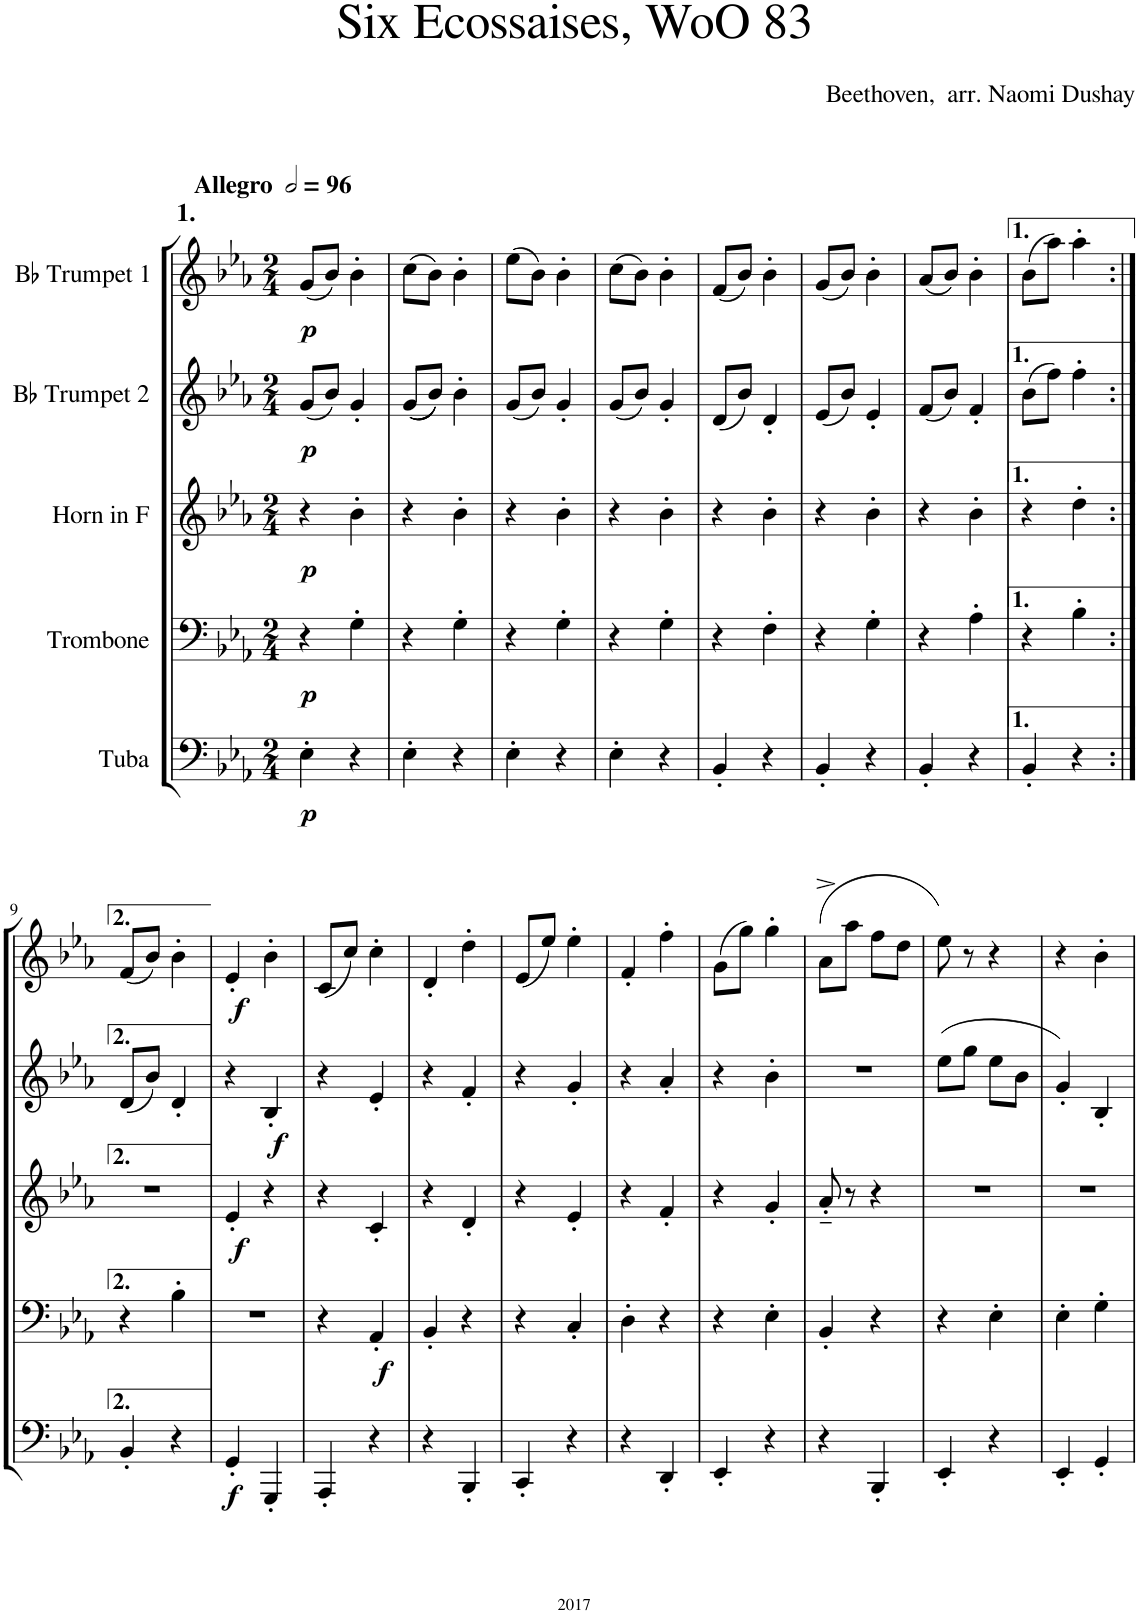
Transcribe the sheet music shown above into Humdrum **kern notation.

**kern	**dynam	**kern	**dynam	**kern	**dynam	**kern	**dynam	**kern	**dynam
*part5	*part5	*part4	*part4	*part3	*part3	*part2	*part2	*part1	*part1
*staff5	*staff5	*staff4	*staff4	*staff3	*staff3	*staff2	*staff2	*staff1	*staff1
*I"Tuba	*	*I"Trombone	*	*I"Horn in F	*	*I"Bb Trumpet 2	*	*I"Bb Trumpet 1	*
*I'Tba	*	*I'Trb	*	*I'Hn	*	*I'Tpt	*	*I'Tpt	*
*clefF4	*	*clefF4	*	*clefG2	*	*clefG2	*	*clefG2	*
*	*	*	*	*ITrd4c7	*	*ITrd1c2	*	*ITrd1c2	*
*k[b-e-a-]	*	*k[b-e-a-]	*	*k[b-e-a-]	*	*k[b-e-a-]	*	*k[b-e-a-]	*
*M2/4	*	*M2/4	*	*M2/4	*	*M2/4	*	*M2/4	*
*MM192	*	*MM192	*	*MM192	*	*MM192	*	*MM192	*
=1	=1	=1	=1	=1	=1	=1	=1	=1	=1
!	!	!	!	!	!	!	!	!LO:TX:a:B:t=1.	!
!	!	!	!	!	!	!	!	!LO:TX:a:B:t=Allegro	!
!	!LO:DY:b	!	!LO:DY:b	!	!LO:DY:b	!	!LO:DY:b	!	!LO:DY:b
4E-'\	p	4r	p	4r	p	(8g/L	p	(8g/L	p
.	.	.	.	.	.	8b-/J)	.	8b-/J)	.
4r	.	4G'\	.	4b-'\	.	4g'/	.	4b-'\	.
=2	=2	=2	=2	=2	=2	=2	=2	=2	=2
4E-'\	.	4r	.	4r	.	(((8g/L	.	(8cc\L	.
.	.	.	.	.	.	8b-/J)))	.	8b-\J)	.
4r	.	4G'\	.	4b-'\	.	4b-'\	.	4b-'\	.
=3	=3	=3	=3	=3	=3	=3	=3	=3	=3
4E-'\	.	4r	.	4r	.	(8g/L	.	(8ee-\L	.
.	.	.	.	.	.	8b-/J)	.	8b-\J)	.
4r	.	4G'\	.	4b-'\	.	4g'/	.	4b-'\	.
=4	=4	=4	=4	=4	=4	=4	=4	=4	=4
4E-'\	.	4r	.	4r	.	(8g/L	.	(8cc\L	.
.	.	.	.	.	.	8b-/J)	.	8b-\J)	.
4r	.	4G'\	.	4b-'\	.	4g'/	.	4b-'\	.
=5	=5	=5	=5	=5	=5	=5	=5	=5	=5
4BB-'/	.	4r	.	4r	.	(8d/L	.	(8f/L	.
.	.	.	.	.	.	8b-/J)	.	8b-/J)	.
4r	.	4F'\	.	4b-'\	.	4d'/	.	4b-'\	.
=6	=6	=6	=6	=6	=6	=6	=6	=6	=6
4BB-'/	.	4r	.	4r	.	(8e-/L	.	(8g/L	.
.	.	.	.	.	.	8b-/J)	.	8b-/J)	.
4r	.	4G'\	.	4b-'\	.	4e-'/	.	4b-'\	.
=7	=7	=7	=7	=7	=7	=7	=7	=7	=7
4BB-'/	.	4r	.	4r	.	(8f/L	.	(8a-/L	.
.	.	.	.	.	.	8b-/J)	.	8b-/J)	.
4r	.	4A-'\	.	4b-'\	.	4f'/	.	4b-'\	.
=8	=8	=8	=8	=8	=8	=8	=8	=8	=8
4BB-'/	.	4r	.	4r	.	(8b-\L	.	(8b-\L	.
.	.	.	.	.	.	8ff\J)	.	8aa-\J)	.
4r	.	4B-'\	.	4dd'\	.	4ff'\	.	4aa-'\	.
!!LO:LB:g=z
=9:|!	=9:|!	=9:|!	=9:|!	=9:|!	=9:|!	=9:|!	=9:|!	=9:|!	=9:|!
4BB-'/	.	4r	.	2r	.	(8d/L	.	(8f/L	.
.	.	.	.	.	.	8b-/J)	.	8b-/J)	.
4r	.	4B-'\	.	.	.	4d'/	.	4b-'\	.
=10	=10	=10	=10	=10	=10	=10	=10	=10	=10
!	!LO:DY:b	!	!	!	!LO:DY:b	!	!	!	!LO:DY:b
4GG'/	f	2r	.	4e-'/	f	4r	.	4e-'/	f
!	!	!	!	!	!	!	!LO:DY:b	!	!
4GGG'/	.	.	.	4r	.	4B-'/	f	4b-'\	.
=11	=11	=11	=11	=11	=11	=11	=11	=11	=11
4AAA-'/	.	4r	.	4r	.	4r	.	(8c/L	.
.	.	.	.	.	.	.	.	8cc/J)	.
!	!	!	!LO:DY:b	!	!	!	!	!	!
4r	.	4AA-'/	f	4c'/	.	4e-'/	.	4cc'\	.
=12	=12	=12	=12	=12	=12	=12	=12	=12	=12
4r	.	4BB-'/	.	4r	.	4r	.	4d'/	.
4BBB-'/	.	4r	.	4d'/	.	4f'/	.	4dd'\	.
=13	=13	=13	=13	=13	=13	=13	=13	=13	=13
4CC'/	.	4r	.	4r	.	4r	.	(8e-/L	.
.	.	.	.	.	.	.	.	8ee-/J)	.
4r	.	4C'/	.	4e-'/	.	4g'/	.	4ee-'\	.
=14	=14	=14	=14	=14	=14	=14	=14	=14	=14
4r	.	4D'\	.	4r	.	4r	.	4f'/	.
4DD'/	.	4r	.	4f'/	.	4a-'/	.	4ff'\	.
=15	=15	=15	=15	=15	=15	=15	=15	=15	=15
4EE-'/	.	4r	.	4r	.	4r	.	(8g\L	.
.	.	.	.	.	.	.	.	8gg\J)	.
4r	.	4E-'\	.	4g'/	.	4b-'\	.	4gg'\	.
=16	=16	=16	=16	=16	=16	=16	=16	=16	=16
4r	.	4BB-'/	.	8a-'~/	.	2r	.	(8a-^\L	.
.	.	.	.	8r	.	.	.	8aa-\J	.
4BBB-'/	.	4r	.	4r	.	.	.	8ff\L	.
.	.	.	.	.	.	.	.	8dd\J	.
=17	=17	=17	=17	=17	=17	=17	=17	=17	=17
4EE-'/	.	4r	.	2r	.	(8ee-\L	.	8ee-\)	.
.	.	.	.	.	.	8gg\J	.	8r	.
4r	.	4E-'\	.	.	.	8ee-\L	.	4r	.
.	.	.	.	.	.	8b-\J	.	.	.
=18	=18	=18	=18	=18	=18	=18	=18	=18	=18
4EE-'/	.	4E-'\	.	2r	.	4g'/)	.	4r	.
4GG'/	.	4G'\	.	.	.	4B-'/	.	4b-'\	.
=	=	=	=	=	=	=	=	=	=
*-	*-	*-	*-	*-	*-	*-	*-	*-	*-
